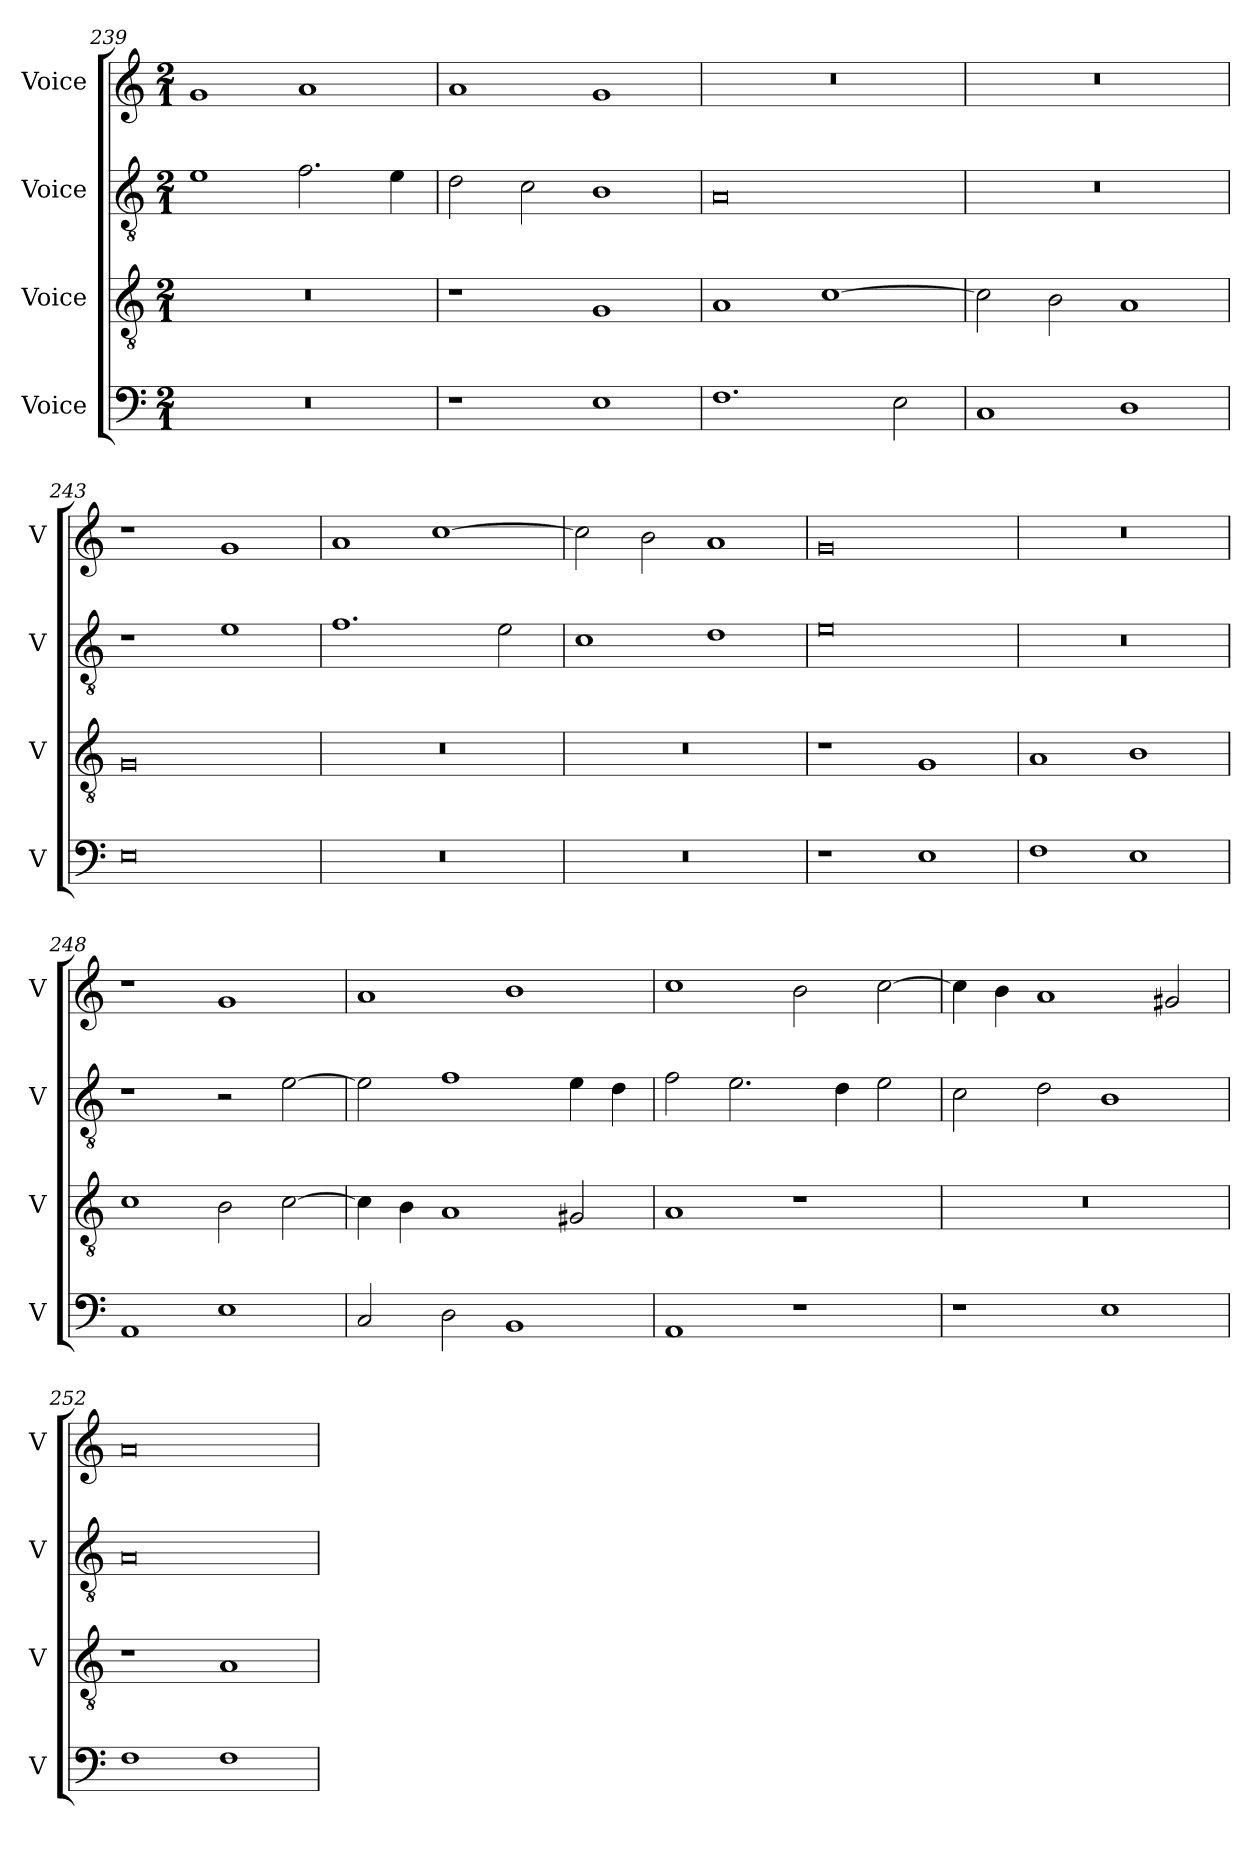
**kern	**kern	**kern	**kern
*part4	*part3	*part2	*part1
*staff4	*staff3	*staff2	*staff1
*I"Voice	*I"Voice	*I"Voice	*I"Voice
*I'V	*I'V	*I'V	*I'V
*clefF4	*clefGv2	*clefGv2	*clefG2
*k[]	*k[]	*k[]	*k[]
*M2/1	*M2/1	*M2/1	*M2/1
=239	=239	=239	=239
0r	0r	1e	1g
.	.	2.f\	1a
.	.	4e\	.
=240	=240	=240	=240
1r	1r	2d\	1a
.	.	2c\	.
1E	1G	1B	1g
=241	=241	=241	=241
1.F	1A	0A	0r
.	[1c	.	.
2E\	.	.	.
=242	=242	=242	=242
1C	2c\]	0r	0r
.	2B\	.	.
1D	1A	.	.
=243	=243	=243	=243
0E	0G	1r	1r
.	.	1e	1g
=244	=244	=244	=244
0r	0r	1.f	1a
.	.	.	[1cc
.	.	2e\	.
=245	=245	=245	=245
0r	0r	1c	2cc\]
.	.	.	2b\
.	.	1d	1a
=246	=246	=246	=246
1r	1r	0e	0g
1E	1G	.	.
!!LO:LB:g=z
=247	=247	=247	=247
1F	1A	0r	0r
1E	1B	.	.
=248	=248	=248	=248
1AA	1c	1r	1r
1E	2B\	2r	1g
.	[2c\	[2e\	.
=249	=249	=249	=249
2C/	4c\]	2e\]	1a
.	4B\	.	.
2D\	1A	1f	.
1BB	.	.	1b
.	2G#X/	4e\	.
.	.	4d\	.
=250	=250	=250	=250
1AA	1A	2f\	1cc
.	.	2.e\	.
1r	1r	.	2b\
.	.	4d\	.
.	.	2e\	[2cc\
=251	=251	=251	=251
1r	0r	2c\	4cc\]
.	.	.	4b\
.	.	2d\	1a
1E	.	1B	.
.	.	.	2g#X/
=252	=252	=252	=252
1F	1r	0A	0a
1F	1A	.	.
=	=	=	=
*-	*-	*-	*-
